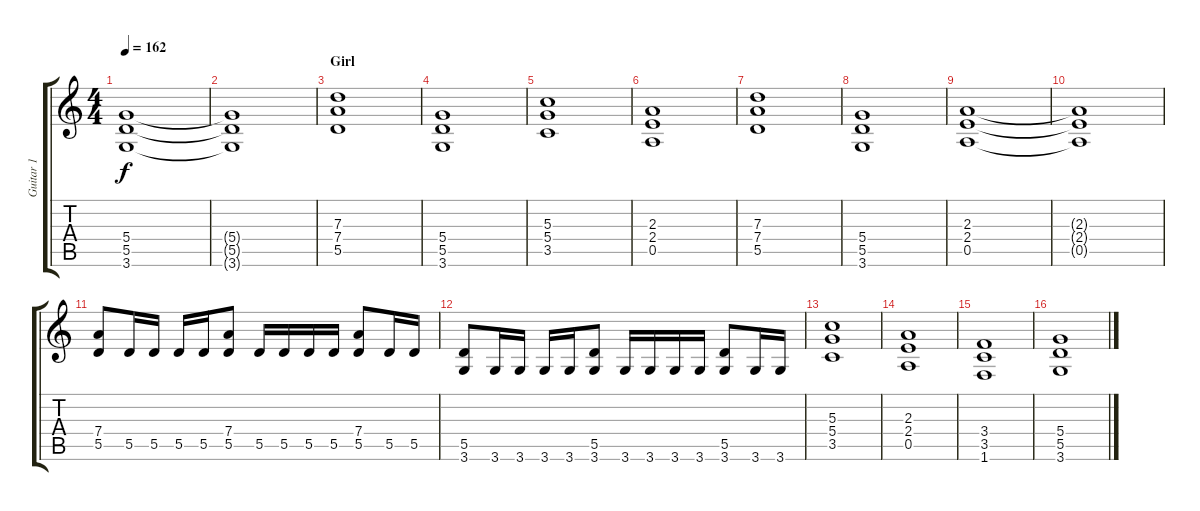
\track ("Guitar 1" "Guitar 1") {instrument overdrivenguitar}
\staff {score tabs}
\tuning (E4 B3 G3 D3 A2 E2) {hide}
\ts (4 4)
\tempo 162
\clef g2
\ks c
(5.4 5.5 3.6).1{dy f} |
(5.4{t} 5.5{t} 3.6{t}).1 |
\section ("" "Girl")
(7.3 7.4 5.5).1 |
(5.4 5.5 3.6).1 |
(5.3 5.4 3.5).1 |
(2.3 2.4 0.5).1 |
(7.3 7.4 5.5).1 |
(5.4 5.5 3.6).1 |
(2.3 2.4 0.5).1 |
(2.3{t} 2.4{t} 0.5{t}).1 |
\section ("" "")
(7.4 5.5).8 5.5.16 5.5.16 5.5.16 5.5.16 (7.4 5.5).8 5.5.16 5.5.16 5.5.16 5.5.16 (7.4 5.5).8 5.5.16 5.5.16 |
(5.5 3.6).8 3.6.16 3.6.16 3.6.16 3.6.16 (5.5 3.6).8 3.6.16 3.6.16 3.6.16 3.6.16 (5.5 3.6).8 3.6.16 3.6.16 |
(5.3 5.4 3.5).1 |
(2.3 2.4 0.5).1 |
(3.4 3.5 1.6).1 |
(5.4 5.5 3.6).1
